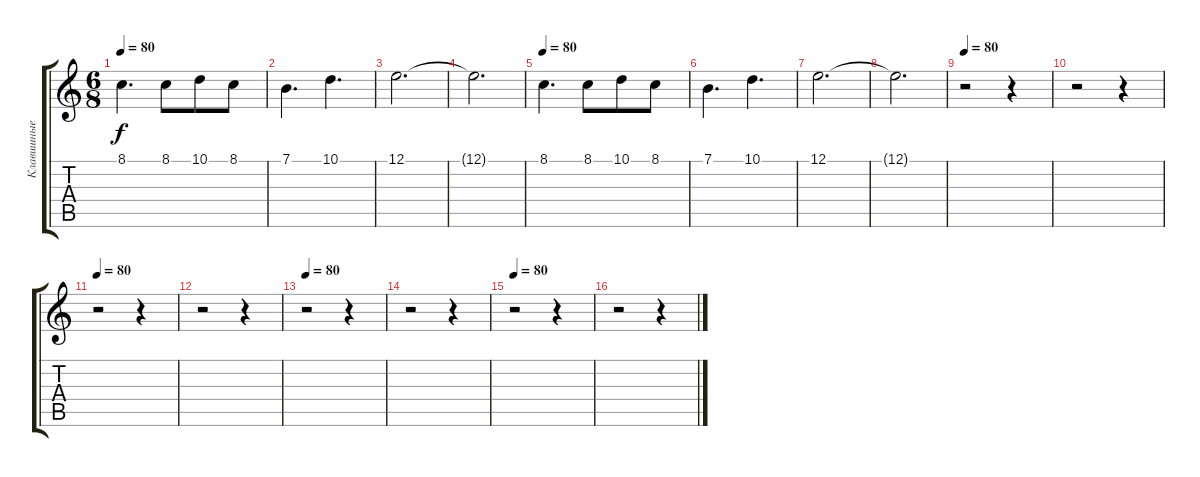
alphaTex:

\track ("Клавишные" "Клавишные") {instrument synthstrings1}
\staff {score tabs}
\tuning (E4 B3 G3 D3 A2 E2) {hide}
\ts (6 8)
\tempo 80
\clef g2
\ks c
8.1.4{d dy f} 8.1.8 10.1.8 8.1.8 |
7.1.4{d} 10.1.4{d} |
12.1.2{d} |
12.1{t}.2{d} |
\tempo 80
8.1.4{d} 8.1.8 10.1.8 8.1.8 |
7.1.4{d} 10.1.4{d} |
12.1.2{d} |
12.1{t}.2{d} |
\tempo 80
r.2 r.4 |
r.2 r.4 |
\tempo 80
r.2 r.4 |
r.2 r.4 |
\tempo 80
r.2 r.4 |
r.2 r.4 |
\tempo 80
r.2 r.4 |
r.2 r.4
